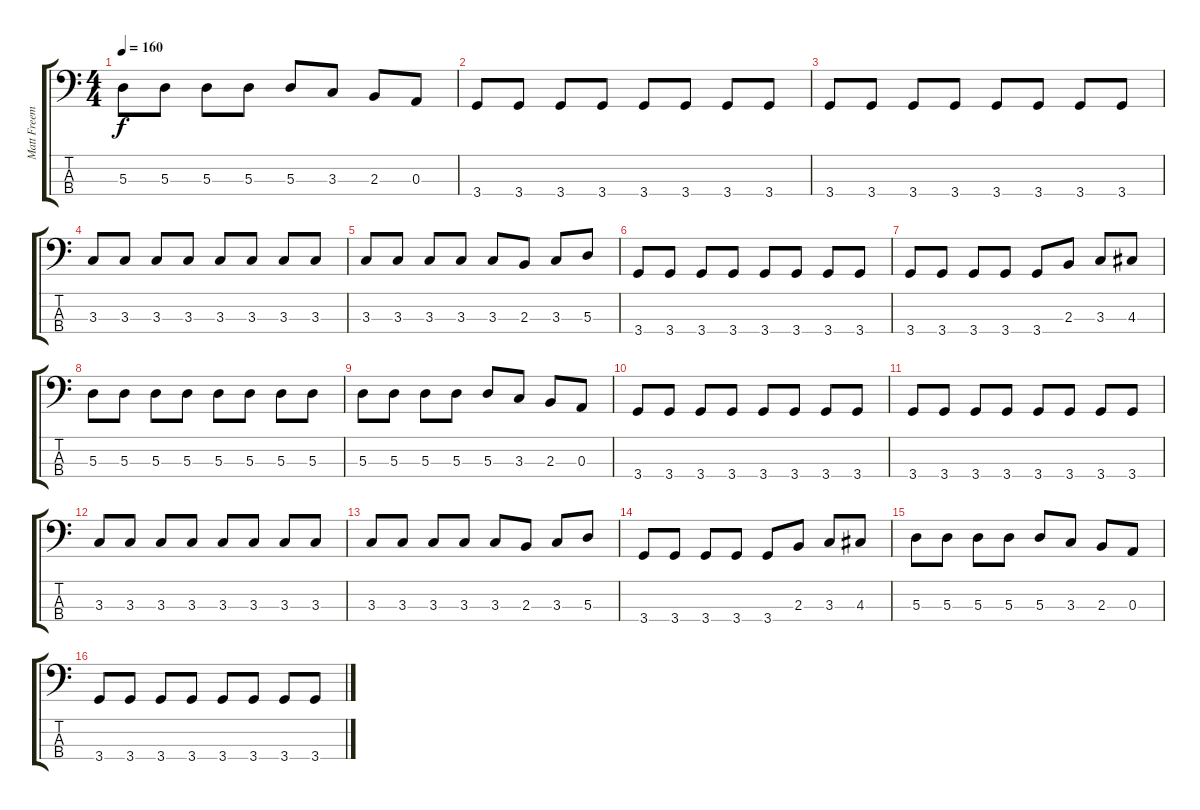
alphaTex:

\track ("Matt Freeman" "Matt Freem") {instrument electricbasspick}
\staff {score tabs}
\tuning (G2 D2 A1 E1) {hide}
\ts (4 4)
\tempo 160
\clef f4
\ks c
5.3.8{dy f} 5.3.8 5.3.8 5.3.8 5.3.8 3.3.8 2.3.8 0.3.8 |
3.4.8 3.4.8 3.4.8 3.4.8 3.4.8 3.4.8 3.4.8 3.4.8 |
3.4.8 3.4.8 3.4.8 3.4.8 3.4.8 3.4.8 3.4.8 3.4.8 |
3.3.8 3.3.8 3.3.8 3.3.8 3.3.8 3.3.8 3.3.8 3.3.8 |
3.3.8 3.3.8 3.3.8 3.3.8 3.3.8 2.3.8 3.3.8 5.3.8 |
3.4.8 3.4.8 3.4.8 3.4.8 3.4.8 3.4.8 3.4.8 3.4.8 |
3.4.8 3.4.8 3.4.8 3.4.8 3.4.8 2.3.8 3.3.8 4.3.8 |
5.3.8 5.3.8 5.3.8 5.3.8 5.3.8 5.3.8 5.3.8 5.3.8 |
5.3.8 5.3.8 5.3.8 5.3.8 5.3.8 3.3.8 2.3.8 0.3.8 |
3.4.8 3.4.8 3.4.8 3.4.8 3.4.8 3.4.8 3.4.8 3.4.8 |
3.4.8 3.4.8 3.4.8 3.4.8 3.4.8 3.4.8 3.4.8 3.4.8 |
3.3.8 3.3.8 3.3.8 3.3.8 3.3.8 3.3.8 3.3.8 3.3.8 |
3.3.8 3.3.8 3.3.8 3.3.8 3.3.8 2.3.8 3.3.8 5.3.8 |
3.4.8 3.4.8 3.4.8 3.4.8 3.4.8 2.3.8 3.3.8 4.3.8 |
5.3.8 5.3.8 5.3.8 5.3.8 5.3.8 3.3.8 2.3.8 0.3.8 |
3.4.8 3.4.8 3.4.8 3.4.8 3.4.8 3.4.8 3.4.8 3.4.8
